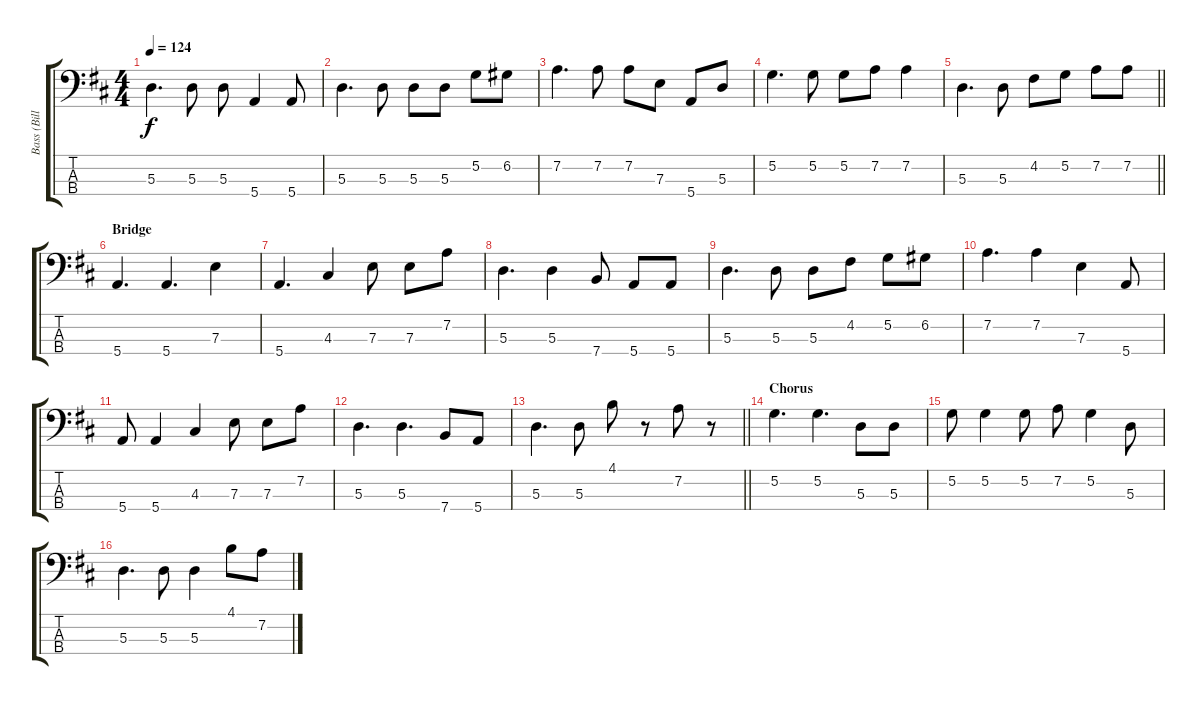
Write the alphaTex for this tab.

\track ("Bass (Bill)" "Bass (Bill") {instrument electricbasspick}
\staff {score tabs}
\tuning (G2 D2 A1 E1) {hide}
\ts (4 4)
\tempo 124
\clef f4
\ks d
5.3.4{d dy f} 5.3.8 5.3.8 5.4.4 5.4.8 |
5.3.4{d} 5.3.8 5.3.8 5.3.8 5.2.8 6.2.8 |
7.2.4{d} 7.2.8 7.2.8 7.3.8 5.4.8 5.3.8 |
5.2.4{d} 5.2.8 5.2.8 7.2.8 7.2.4 |
\barLineRight lightlight
5.3.4{d} 5.3.8 4.2.8 5.2.8 7.2.8 7.2.8 |
\section ("" "Bridge")
5.4.4{d} 5.4.4{d} 7.3.4 |
5.4.4{d} 4.3.4 7.3.8 7.3.8 7.2.8 |
5.3.4{d} 5.3.4 7.4.8 5.4.8 5.4.8 |
5.3.4{d} 5.3.8 5.3.8 4.2.8 5.2.8 6.2.8 |
7.2.4{d} 7.2.4 7.3.4 5.4.8 |
5.4.8 5.4.4 4.3.4 7.3.8 7.3.8 7.2.8 |
5.3.4{d} 5.3.4{d} 7.4.8 5.4.8 |
\barLineRight lightlight
5.3.4{d} 5.3.8 4.1.8 r.8 7.2.8 r.8 |
\section ("" "Chorus")
5.2.4{d} 5.2.4{d} 5.3.8 5.3.8 |
5.2.8 5.2.4 5.2.8 7.2.8 5.2.4 5.3.8 |
5.3.4{d} 5.3.8 5.3.4 4.1.8 7.2.8
